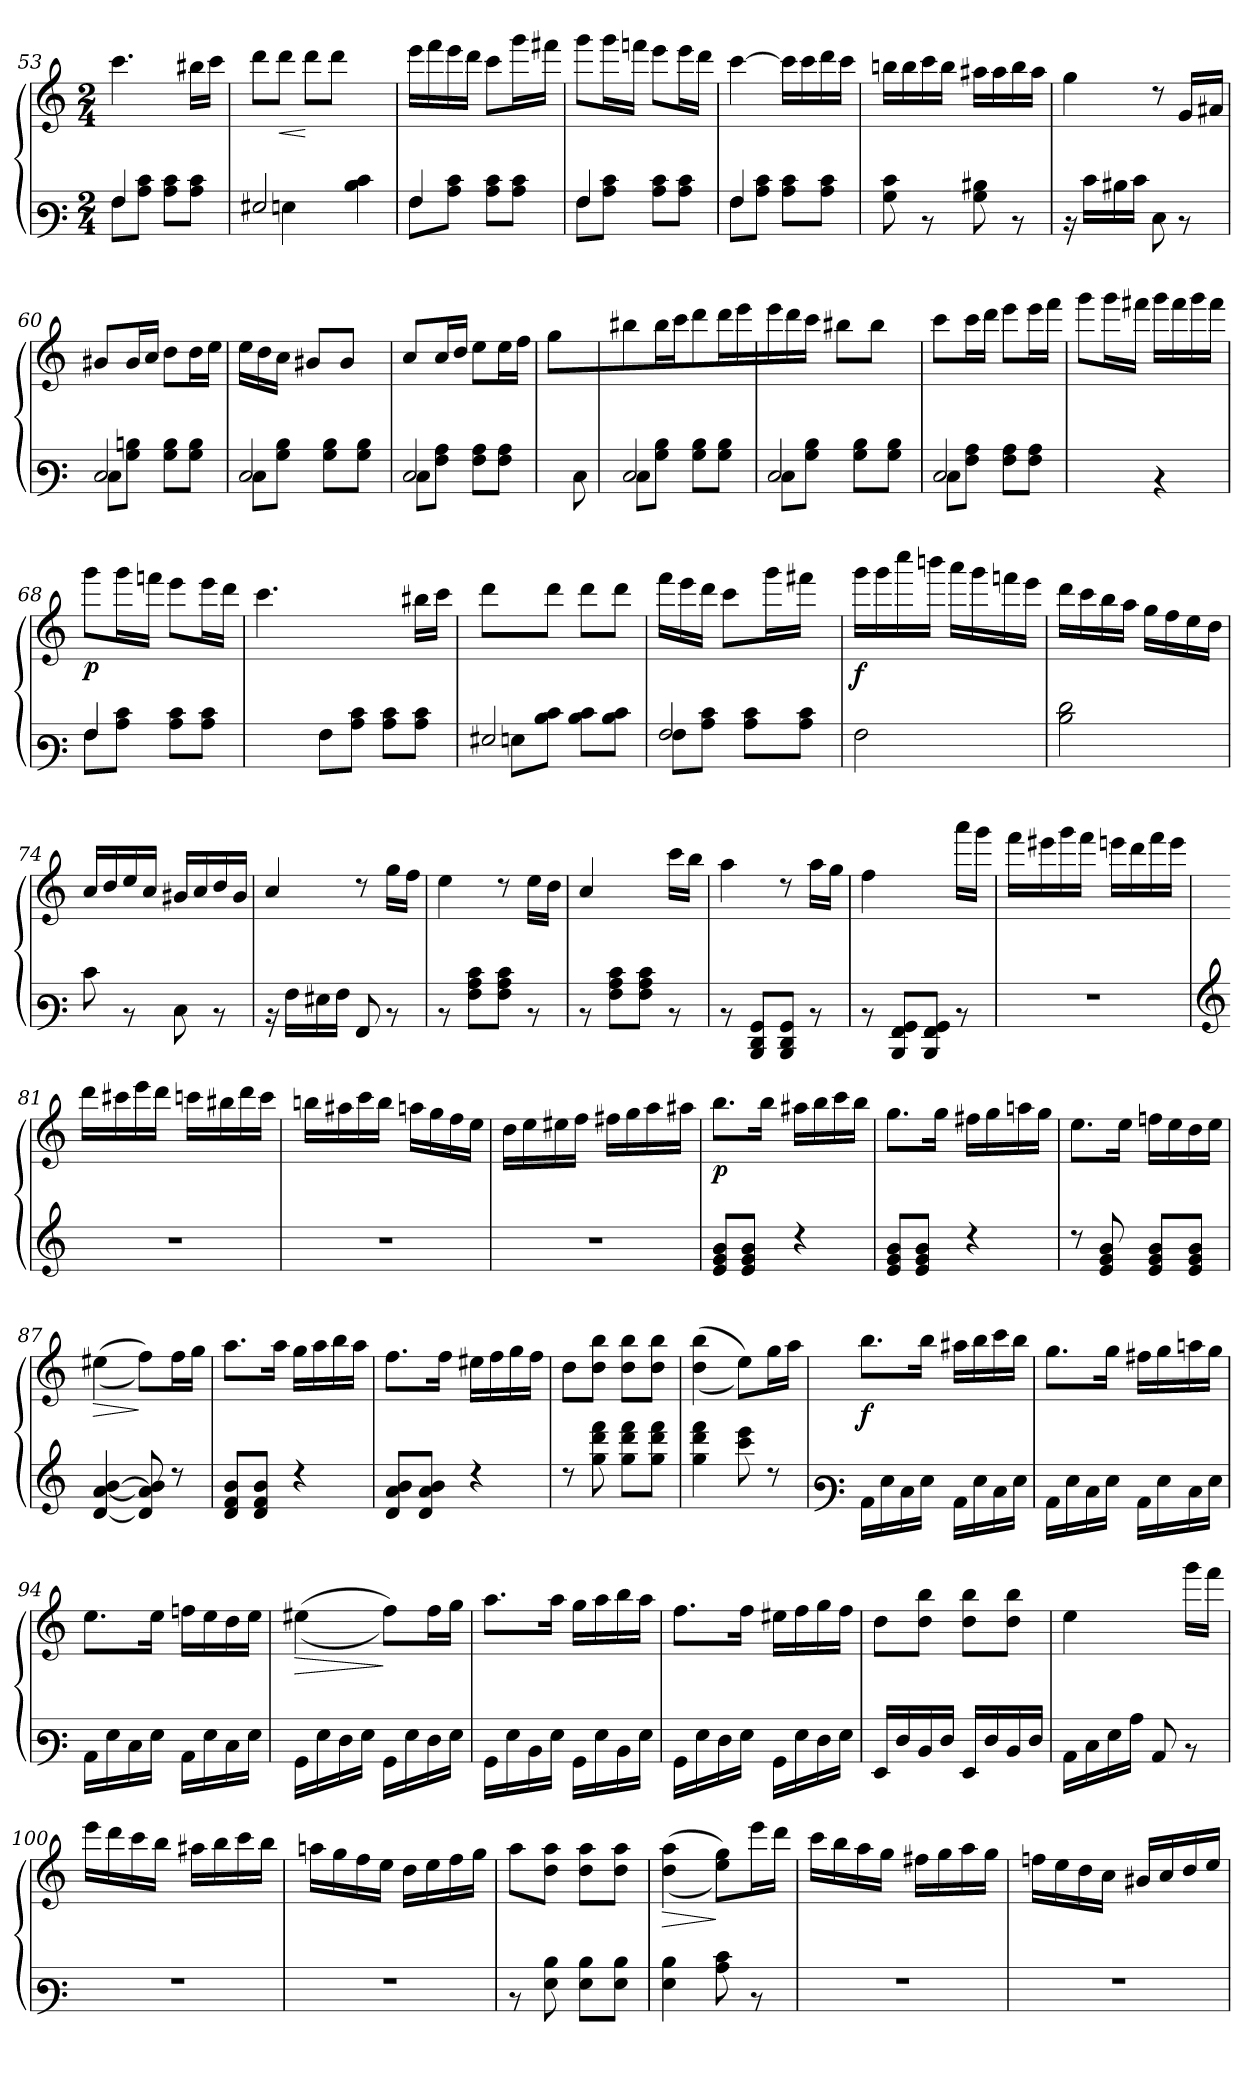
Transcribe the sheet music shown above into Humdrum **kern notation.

**kern	**kern	**dynam
*part1	*part1	*part1
*staff2	*staff1	*staff1/2
*clefF3	*clefG3	*
*M2/4	*M2/4	*
=53	=53	=53
*^	*	*
4A/	8A\L	4.aa\	.
.	8c\ 8e\J	.	.
4ryy	8c\ 8e\L	.	.
.	8c\ 8e\J	16gg#X\LL	.
.	.	16aa\JJ	.
=54	=54	=54	=54
2G#X/	4G\	8bb\L	.
!	!	!	!LO:HP:b
.	.	8bb\J	<
.	2ryy	8bb\L	[
.	.	8bb\J	.
4d\ 4e\	.	4ryy	.
=55	=55	=55	=55
4A/	8A\L	16ccc\LL	.
.	.	16ddd\	.
.	8c\ 8e\J	16ccc\	.
.	.	16bb\JJ	.
4ryy	8c\ 8e\L	8aa\L	.
.	8c\ 8e\J	16eee\L	.
.	.	16ddd#X\JJ	.
=56	=56	=56	=56
4A/	8A\L	8eee\L	.
.	8c\ 8e\J	16eee\L	.
.	.	16dddn\JJ	.
4ryy	8c\ 8e\L	8ccc\L	.
.	8c\ 8e\J	16ccc\L	.
.	.	16bb\JJ	.
!!LO:LB:g=z
=57	=57	=57	=57
4A/	8A\L	[>4aa\	.
.	8c\ 8e\J	.	.
4ryy	8c\ 8e\L	16aa\LL]	.
.	.	16aa\	.
.	8c\ 8e\J	16bb\	.
.	.	16aa\JJ	.
*v	*v	*	*
=58	=58	=58
8B\ 8e\	16ggn\LL	.
.	16gg\	.
8rD	16aa\	.
.	16gg\JJ	.
8B\ 8d#X\	16ff#X\LL	.
.	16ff#\	.
8rD	16gg\	.
.	16ff#\JJ	.
=59	=59	=59
16rC	4ee\	.
16e\LL	.	.
16d#X\	.	.
16e\JJ	.	.
8E\	8rb	.
8rD	16e/LL	.
.	16f#X/JJ	.
=60	=60	=60
*^	*	*
2E/	8E\L	8g#X/L	.
.	8B\ 8dn\J	16g#/L	.
.	.	16a/JJ	.
.	8B\ 8d\L	8b\L	.
.	8B\ 8d\J	16b\L	.
.	.	16cc\JJ	.
=61	=61	=61	=61
2E/	8E\L	16cc\	.
.	.	16b\	.
.	8B\ 8d\J	16a\JJ	.
.	.	8g#X/L	.
.	8B\ 8d\L	.	.
.	.	8g#/J	.
.	8B\ 8d\J	.	.
.	.	16ryy	.
=62	=62	=62	=62
2E/	8E\L	8a/L	.
.	8A\ 8c\J	16a/L	.
.	.	16b/JJ	.
.	8A\ 8c\L	8cc\L	.
.	8A\ 8c\J	16cc\L	.
.	.	16dd\JJ	.
*v	*v	*	*
!!LO:LB:g=z
=63	=63	=63
8ryy	8ee\L	.
8E\L	8ryy	.
=64	=64	=64
*^	*	*
2E/	8E\L	8gg#X\L	.
.	8B\ 8d\J	16gg#\L	.
.	.	16aa\JJ	.
.	8B\ 8d\L	8bb\L	.
.	8B\ 8d\J	16bb\L	.
.	.	16ccc\JJ	.
=65	=65	=65	=65
2E/	8E\L	16ccc\	.
.	.	16bb\	.
.	8B\ 8d\J	16aa\JJ	.
.	.	8gg#X\L	.
.	8B\ 8d\L	.	.
.	.	8gg#\J	.
.	8B\ 8d\J	.	.
.	.	16ryy	.
=66	=66	=66	=66
2E/	8E\L	8aa\L	.
.	8A\ 8c\J	16aa\L	.
.	.	16bb\JJ	.
.	8A\ 8c\L	8ccc\L	.
.	8A\ 8c\J	16ccc\L	.
.	.	16ddd\JJ	.
*v	*v	*	*
=67	=67	=67
4ryy	8eee\L	.
.	16eee\L	.
.	16ddd#X\JJ	.
4rD	16eee\LL	.
.	16ddd#\	.
.	16eee\	.
.	16ddd#\JJ	.
=68	=68	=68
*^	*	*
!	!	!	!LO:DY:b
4A/	8A\L	8eee\L	p
.	8c\ 8e\J	16eee\L	.
.	.	16dddn\JJ	.
4ryy	8c\ 8e\L	8ccc\L	.
.	8c\ 8e\J	16ccc\L	.
.	.	16bb\JJ	.
*v	*v	*	*
!!LO:LB:g=z
=69	=69	=69
*	*^	*
4.ryy	2.ryy	4.aa\	.
8A\L	.	2ryy	.
8c\ 8e\J	.	.	.
8c\ 8e\L	.	.	.
8c\ 8e\J	16gg#X\LL	.	.
.	16aa\JJ	.	.
*	*v	*v	*
=70	=70	=70
*^	*	*
2G#X/	8G\L	8bb\L	.
.	8d\ 8e\J	8bb\J	.
.	8d\ 8e\L	8bb\L	.
.	8d\ 8e\J	8bb\J	.
=71	=71	=71	=71
2A/	8A\L	16ddd\	.
.	.	16ccc\	.
.	8c\ 8e\J	16bb\JJ	.
.	.	8aa\L	.
.	8c\ 8e\L	.	.
.	.	16eee\L	.
.	8c\ 8e\J	16ddd#X\JJ	.
.	.	16ryy	.
*v	*v	*	*
=72	=72	=72
!	!	!LO:DY:b
2A\	16eee\LL	f
.	16eee\	.
.	16aaa\	.
.	16gggn\JJ	.
.	16fff\LL	.
.	16eee\	.
.	16dddn\	.
.	16ccc\JJ	.
=73	=73	=73
2d\ 2f\	16bb\LL	.
.	16aa\	.
.	16gg\	.
.	16ff\JJ	.
.	16ee\LL	.
.	16dd\	.
.	16cc\	.
.	16b\JJ	.
=74	=74	=74
8e\	16a/LL	.
.	16b/	.
8rD	16cc/	.
.	16a/JJ	.
8E\	16g#X/LL	.
.	16a/	.
8rD	16b/	.
.	16g#/JJ	.
!!LO:LB:g=z
=75	=75	=75
16rC	4a/	.
16A\LL	.	.
16G#X\	.	.
16A\JJ	.	.
8AA/	8rb	.
8rD	16ee\LL	.
.	16dd\JJ	.
=76	=76	=76
8rD	4cc\	.
8A\ 8c\ 8e\L	.	.
8A\ 8c\ 8e\J	8rb	.
8rD	16cc\LL	.
.	16b\JJ	.
=77	=77	=77
8rD	4a/	.
8A\ 8c\ 8e\L	.	.
8A\ 8c\ 8e\J	8ryy	.
8rD	16aa\LL	.
.	16gg\JJ	.
=78	=78	=78
8rD	4ff\	.
8DD/ 8FF/ 8BB/L	.	.
8DD/ 8FF/ 8BB/J	8rb	.
8rD	16ff\LL	.
.	16ee\JJ	.
=79	=79	=79
8rD	4dd\	.
8DD/ 8AA/ 8BB/L	.	.
8DD/ 8AA/ 8BB/J	8ryy	.
8rD	16fff\LL	.
.	16eee\JJ	.
=80	=80	=80
2r	16ddd\LL	.
.	16ccc#X\	.
.	16eee\	.
.	16ddd\JJ	.
.	16cccn\LL	.
.	16bb\	.
.	16ddd\	.
.	16ccc\JJ	.
!!LO:PB:g=z
=81	=81	=81
*clefG3	*	*
2r	16bb\LL	.
.	16aa#X\	.
.	16ccc\	.
.	16bb\JJ	.
.	16aan\LL	.
.	16gg#X\	.
.	16bb\	.
.	16aa\JJ	.
=82	=82	=82
2r	16ggn\LL	.
.	16ff#X\	.
.	16aa\	.
.	16gg\JJ	.
.	16ffn\LL	.
.	16ee\	.
.	16dd\	.
.	16cc\JJ	.
=83	=83	=83
2r	16b\LL	.
.	16cc\	.
.	16cc#X\	.
.	16dd\JJ	.
.	16dd#X\LL	.
.	16ee\	.
.	16ff\	.
.	16ff#X\JJ	.
=84	=84	=84
!	!	!LO:DY:b
8c/ 8e/ 8g/L	8.gg\L	p
8c/ 8e/ 8g/J	.	.
.	16gg\Jk	.
4rb	16ff#X\LL	.
.	16gg\	.
.	16aa\	.
.	16gg\JJ	.
=85	=85	=85
8c/ 8e/ 8g/L	8.ee\L	.
8c/ 8e/ 8g/J	.	.
.	16ee\Jk	.
4rb	16dd#X\LL	.
.	16ee\	.
.	16ffn\	.
.	16ee\JJ	.
!!LO:LB:g=z
=86	=86	=86
8rb	8.cc\L	.
8c/ 8e/ 8g/	.	.
.	16cc\Jk	.
8c/ 8e/ 8g/L	16ddn\LL	.
.	16cc\	.
8c/ 8e/ 8g/J	16b\	.
.	16cc\JJ	.
=87	=87	=87
!	!	!LO:HP:b
[<4B/ [<4f/ [>4g/	(>(<4cc#X\	>
8B/] 8f/] 8g/]	8dd\L))	]
8rb	16dd\L	.
.	16ee\JJ	.
=88	=88	=88
8B/ 8d/ 8g/L	8.ff\L	.
8B/ 8d/ 8g/J	.	.
.	16ff\Jk	.
4rb	16ee\LL	.
.	16ff\	.
.	16gg\	.
.	16ff\JJ	.
=89	=89	=89
8B/ 8f/ 8g/L	8.dd\L	.
8B/ 8f/ 8g/J	.	.
.	16dd\Jk	.
4rb	16cc#X\LL	.
.	16dd\	.
.	16ee\	.
.	16dd\JJ	.
=90	=90	=90
8rb	8b\L	.
8ee\ 8bb\ 8ddd\	8b\ 8gg\J	.
8ee\ 8bb\ 8ddd\L	8b\ 8gg\L	.
8ee\ 8bb\ 8ddd\J	8b\ 8gg\J	.
=91	=91	=91
4ee\ 4bb\ 4ddd\	(<(>4b\ 4gg\	.
8aa\ 8ccc\	8cc\L))	.
8rb	16ee\L	.
.	16ff\JJ	.
!!LO:LB:g=z
=92	=92	=92
*clefF3	*	*
!	!	!LO:DY:b
16C\LL	8.gg\L	f
16G\	.	.
16E\	.	.
16G\JJ	16gg\Jk	.
16C\LL	16ff#X\LL	.
16G\	16gg\	.
16E\	16aa\	.
16G\JJ	16gg\JJ	.
=93	=93	=93
16C\LL	8.ee\L	.
16G\	.	.
16E\	.	.
16G\JJ	16ee\Jk	.
16C\LL	16dd#X\LL	.
16G\	16ee\	.
16E\	16ffn\	.
16G\JJ	16ee\JJ	.
=94	=94	=94
16C\LL	8.cc\L	.
16G\	.	.
16E\	.	.
16G\JJ	16cc\Jk	.
16C\LL	16ddn\LL	.
16G\	16cc\	.
16E\	16b\	.
16G\JJ	16cc\JJ	.
=95	=95	=95
!	!	!LO:HP:b
16BB\LL	(>(<4cc#X\	>
16G\	.	.
16F\	.	.
16G\JJ	.	.
16BB\LL	8dd\L))	]
16G\	.	.
16F\	16dd\L	.
16G\JJ	16ee\JJ	.
=96	=96	=96
16BB\LL	8.ff\L	.
16G\	.	.
16D\	.	.
16G\JJ	16ff\Jk	.
16BB\LL	16ee\LL	.
16G\	16ff\	.
16D\	16gg\	.
16G\JJ	16ff\JJ	.
!!LO:LB:g=z
=97	=97	=97
16BB\LL	8.dd\L	.
16G\	.	.
16F\	.	.
16G\JJ	16dd\Jk	.
16BB\LL	16cc#X\LL	.
16G\	16dd\	.
16F\	16ee\	.
16G\JJ	16dd\JJ	.
=98	=98	=98
16GG/LL	8b\L	.
16F/	.	.
16D/	8b\ 8gg\J	.
16F/JJ	.	.
16GG/LL	8b\ 8gg\L	.
16F/	.	.
16D/	8b\ 8gg\J	.
16F/JJ	.	.
=99	=99	=99
16C\LL	4cc\	.
16E\	.	.
16G\	.	.
16c\JJ	.	.
8C/	8ryy	.
8rD	16eee\LL	.
.	16ddd\JJ	.
=100	=100	=100
2r	16ccc\LL	.
.	16bb\	.
.	16aa\	.
.	16gg\JJ	.
.	16ff#X\LL	.
.	16gg\	.
.	16aa\	.
.	16gg\JJ	.
=101	=101	=101
2r	16ffn\LL	.
.	16ee\	.
.	16dd\	.
.	16cc\JJ	.
.	16b\LL	.
.	16cc\	.
.	16dd\	.
.	16ee\JJ	.
!!LO:LB:g=z
=102	=102	=102
8rD	8ff\L	.
8G\ 8d\	8b\ 8ff\J	.
8G\ 8d\L	8b\ 8ff\L	.
8G\ 8d\J	8b\ 8ff\J	.
=103	=103	=103
!	!	!LO:HP:b
4G\ 4d\	(<(>4b\ 4ff\	>
8c\ 8e\	8cc\ 8ee\L))	]
8rD	16ccc\L	.
.	16bb\JJ	.
=104	=104	=104
2r	16aa\LL	.
.	16gg\	.
.	16ff\	.
.	16ee\JJ	.
.	16dd#X\LL	.
.	16ee\	.
.	16ff\	.
.	16ee\JJ	.
=105	=105	=105
2r	16ddn\LL	.
.	16cc\	.
.	16b\	.
.	16a\JJ	.
.	16g#X/LL	.
.	16a/	.
.	16b/	.
.	16cc/JJ	.
=	=	=
*-	*-	*-
